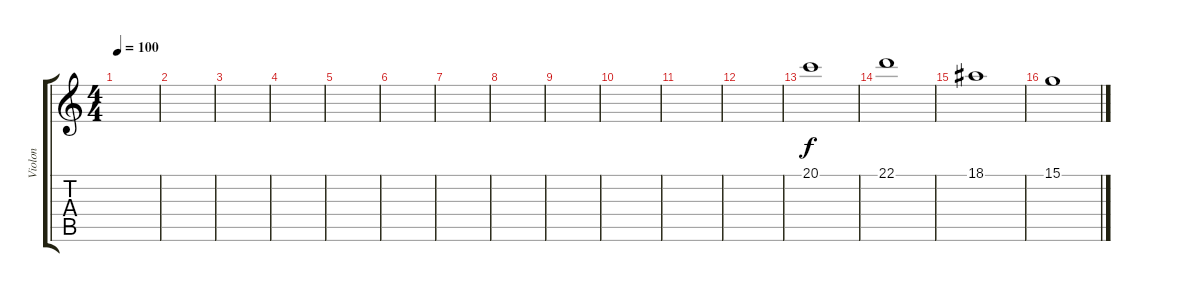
\track ("Violon" "Violon") {instrument stringensemble1}
\staff {score tabs}
\tuning (E4 B3 G3 D3 A2 E2) {hide}
\ts (4 4)
\tempo 100
\clef g2
\ks c
|
|
|
|
|
|
|
|
|
|
|
|
20.1.1 |
22.1.1 |
18.1.1 |
15.1.1
